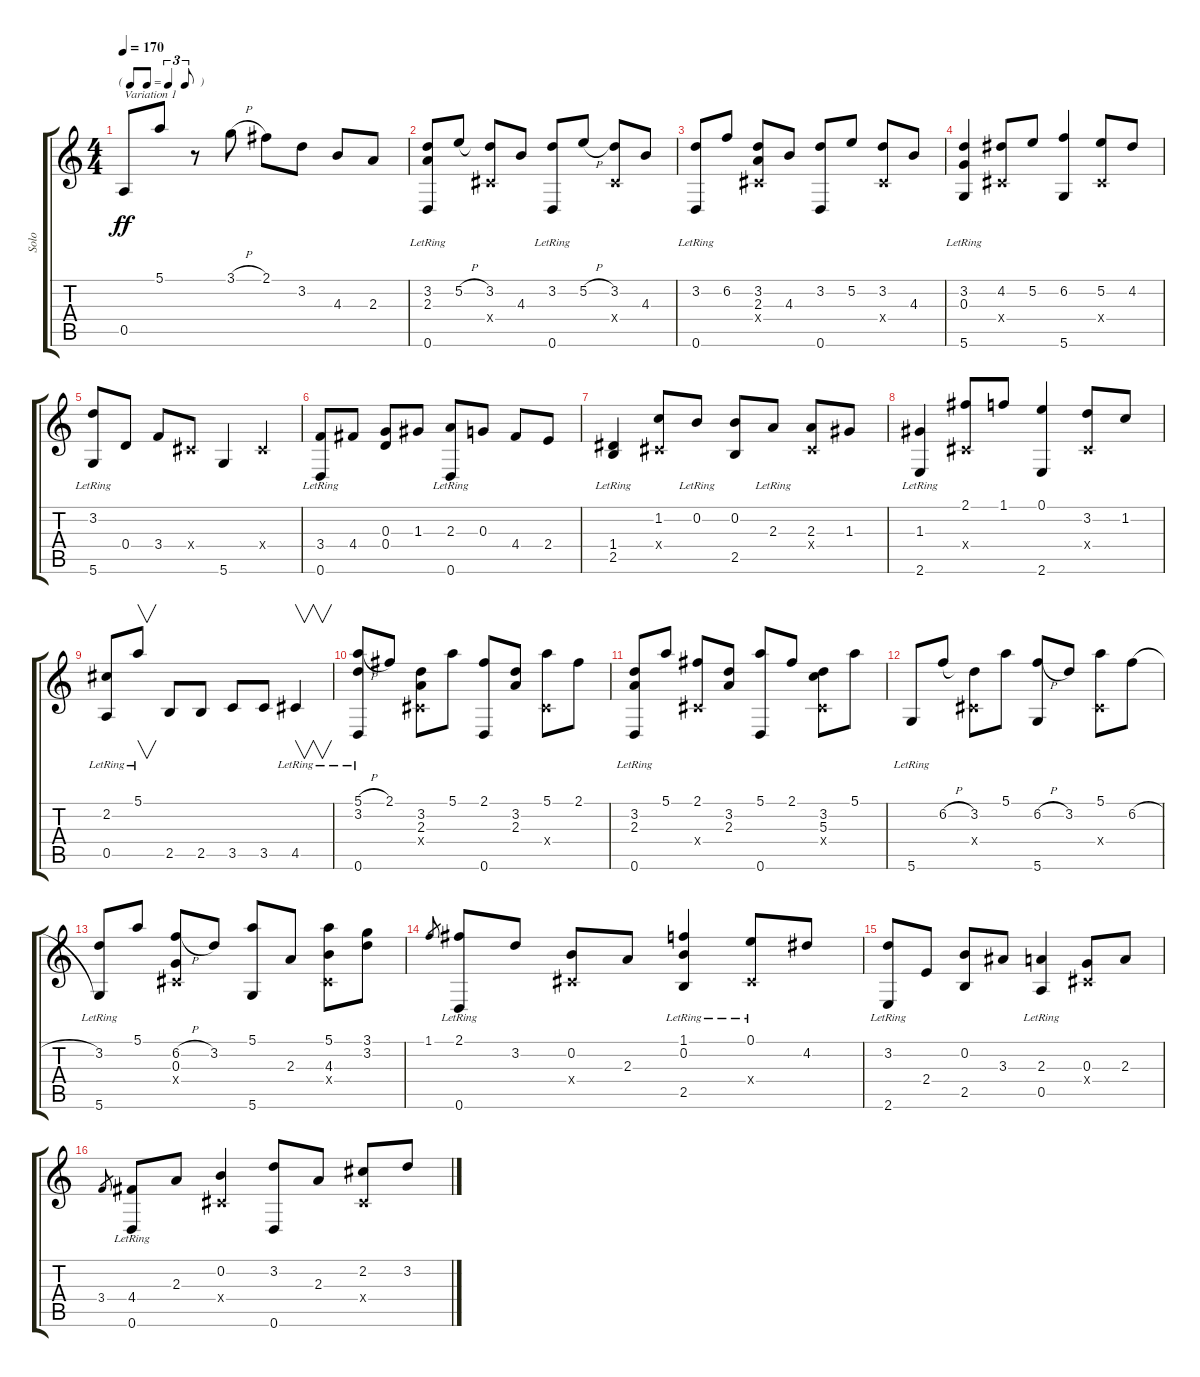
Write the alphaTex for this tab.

\track ("Solo" "Solo") {instrument acousticguitarsteel}
\staff {score tabs}
\tuning (E4 B3 G3 D3 A2 D2) {hide}
\ts (4 4)
\tf triplet8th
\tempo 170
\clef g2
\ks c
0.5.8{txt "Variation 1" dy ff volume 14 instrument acousticguitarsteel} 5.1.8 r.8 3.1{h}.8 2.1.8 3.2.8 4.3.8 2.3.8 |
(3.2 2.3 0.6{lr}).8 5.2{h}.8 (3.2 -1.4{x}).8 4.3.8 (3.2 0.6{lr}).8 5.2{h}.8 (3.2 -1.4{x}).8 4.3.8 |
(3.2 0.6{lr}).8 6.2.8 (3.2 2.3 -1.4{x}).8 4.3.8 (3.2 0.6).8 5.2.8 (3.2 -1.4{x}).8 4.3.8 |
(3.2 0.3 5.6{lr}).4 (4.2 -1.4{x}).8 5.2.8 (6.2 5.6).4 (5.2 -1.4{x}).8 4.2.8 |
(3.2 5.6{lr}).8 0.4.8 3.4.8 -1.4{x}.8 5.6.4 -1.4{x}.4 |
(3.4 0.6{lr}).8 4.4.8 (0.3 0.4).8 1.3.8 (2.3 0.6{lr}).8 0.3.8 4.4.8 2.4.8 |
(1.4 2.5{lr}).4 (1.2 -1.4{x}).8 0.2{lr}.8 (0.2 2.5).8 2.3{lr}.8 (2.3 -1.4{x}).8 1.3.8 |
(1.3 2.6{lr}).4 (2.1 -1.4{x}).8 1.1.8 (0.1 2.6).4 (3.2 -1.4{x}).8 1.2.8 |
(2.2 0.5{lr}).8 5.1{lr}.8{v} 2.5.8 2.5.8 3.5.8 3.5.8 4.5{lr}.4{v} |
(5.1{h} 3.2 0.6{lr}).8 2.1.8 (3.2 2.3 -1.4{x}).8 5.1.8 (2.1 0.6).8 (3.2 2.3).8 (5.1 -1.4{x}).8 2.1.8 |
(3.2 2.3 0.6{lr}).8 5.1.8 (2.1 -1.4{x}).8 (3.2 2.3).8 (5.1 0.6).8 2.1.8 (3.2 5.3 -1.4{x}).8 5.1.8 |
5.6{lr}.8 6.2{h}.8 (3.2 -1.4{x}).8 5.1.8 (6.2{h} 5.6).8 3.2.8 (5.1 -1.4{x}).8 6.2{h}.8 |
(3.2 5.6{lr}).8 5.1.8 (6.2{h} 0.3 -1.4{x}).8 3.2.8 (5.1 5.6).8 2.3.8 (5.1 4.3 -1.4{x}).8 (3.1 3.2).8 |
1.1.8{gr} (2.1{lr} 0.6{lr}).8 3.2.8 (0.2 -1.4{x}).8 2.3.8 (1.1 0.2 2.5{lr}).4 (0.1{lr} -1.4{x}).8 4.2.8 |
(3.2 2.6{lr}).8 2.4.8 (0.2 2.5).8 3.3.8 (2.3 0.5{lr}).4 (0.3 -1.4{x}).8 2.3.8 |
3.4.8{gr} (4.4{lr} 0.6{lr}).8 2.3.8 (0.2 -1.4{x}).4 (3.2 0.6).8 2.3.8 (2.2 -1.4{x}).8 3.2.8
